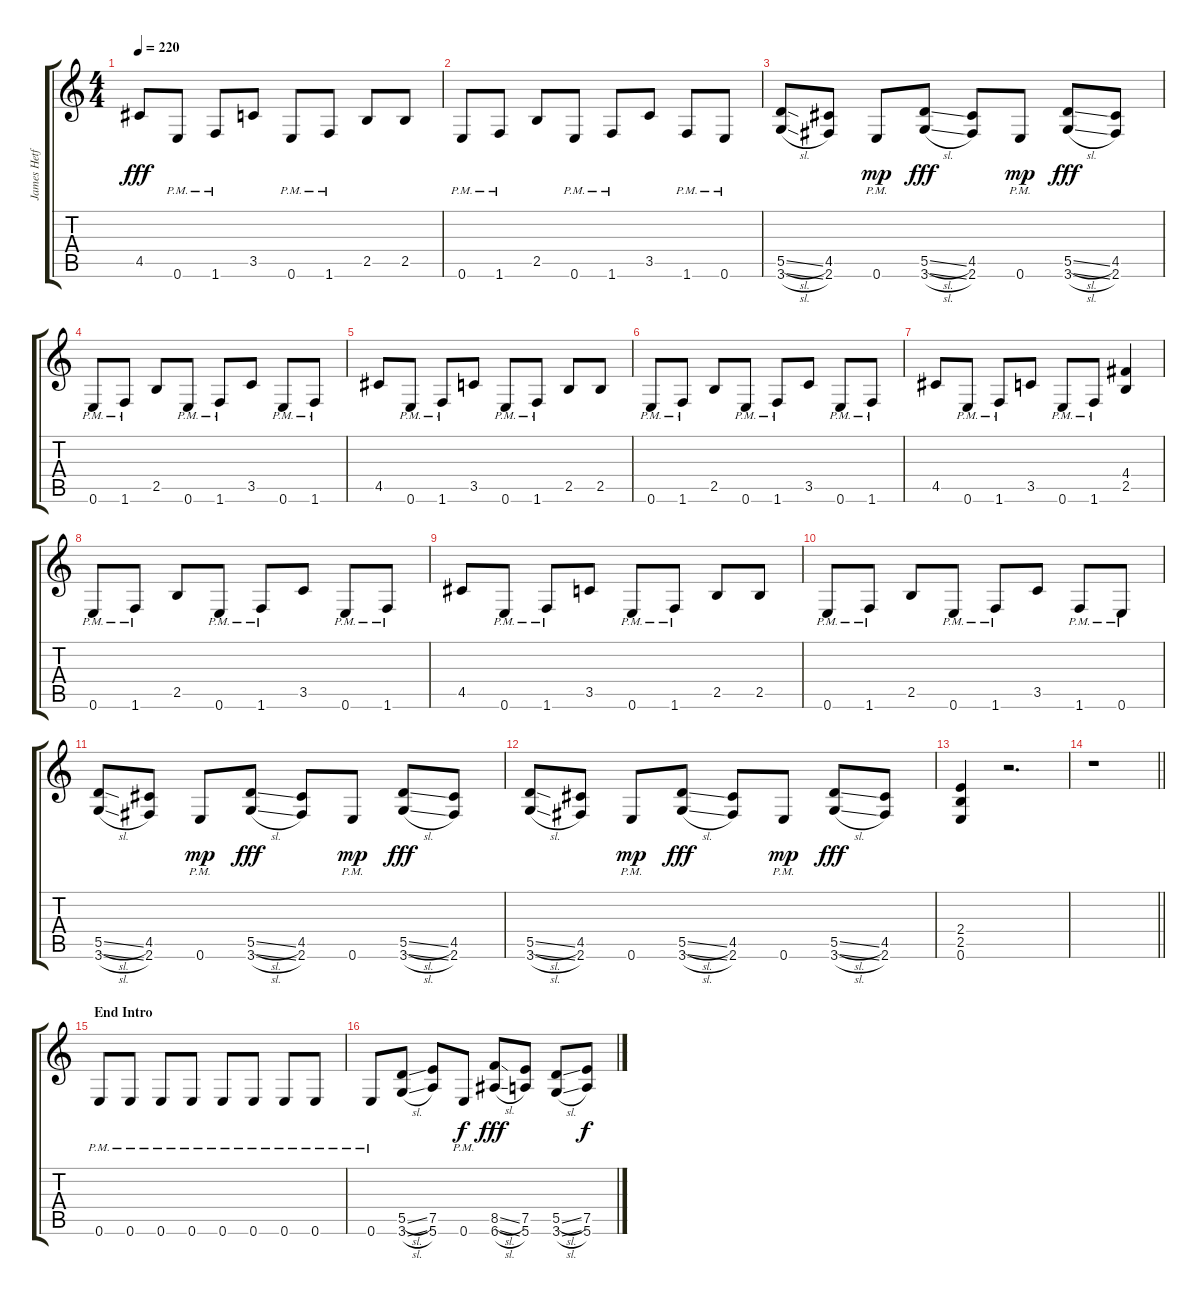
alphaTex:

\track ("James Hetfield" "James Hetf") {instrument distortionguitar}
\staff {score tabs}
\tuning (E4 B3 G3 D3 A2 E2) {hide}
\ts (4 4)
\tempo 220
\clef g2
\ks c
4.5.8{dy fff} 0.6{pm}.8 1.6{pm}.8 3.5.8 0.6{pm}.8 1.6{pm}.8 2.5.8 2.5.8 |
0.6{pm}.8 1.6{pm}.8 2.5.8 0.6{pm}.8 1.6{pm}.8 3.5.8 1.6{pm}.8 0.6{pm}.8 |
(5.5{sl} 3.6{sl}).8 (4.5 2.6).8 0.6{pm}.8{dy mp} (5.5{sl} 3.6{sl}).8{dy fff} (4.5 2.6).8 0.6{pm}.8{dy mp} (5.5{sl} 3.6{sl}).8{dy fff} (4.5 2.6).8 |
0.6{pm}.8 1.6{pm}.8 2.5.8 0.6{pm}.8 1.6{pm}.8 3.5.8 0.6{pm}.8 1.6{pm}.8 |
4.5.8 0.6{pm}.8 1.6{pm}.8 3.5.8 0.6{pm}.8 1.6{pm}.8 2.5.8 2.5.8 |
0.6{pm}.8 1.6{pm}.8 2.5.8 0.6{pm}.8 1.6{pm}.8 3.5.8 0.6{pm}.8 1.6{pm}.8 |
4.5.8 0.6{pm}.8 1.6{pm}.8 3.5.8 0.6{pm}.8 1.6{pm}.8 (4.4 2.5).4 |
0.6{pm}.8 1.6{pm}.8 2.5.8 0.6{pm}.8 1.6{pm}.8 3.5.8 0.6{pm}.8 1.6{pm}.8 |
4.5.8 0.6{pm}.8 1.6{pm}.8 3.5.8 0.6{pm}.8 1.6{pm}.8 2.5.8 2.5.8 |
0.6{pm}.8 1.6{pm}.8 2.5.8 0.6{pm}.8 1.6{pm}.8 3.5.8 1.6{pm}.8 0.6{pm}.8 |
(5.5{sl} 3.6{sl}).8 (4.5 2.6).8 0.6{pm}.8{dy mp} (5.5{sl} 3.6{sl}).8{dy fff} (4.5 2.6).8 0.6{pm}.8{dy mp} (5.5{sl} 3.6{sl}).8{dy fff} (4.5 2.6).8 |
(5.5{sl} 3.6{sl}).8 (4.5 2.6).8 0.6{pm}.8{dy mp} (5.5{sl} 3.6{sl}).8{dy fff} (4.5 2.6).8 0.6{pm}.8{dy mp} (5.5{sl} 3.6{sl}).8{dy fff} (4.5 2.6).8 |
(2.4 2.5 0.6).4 r.2{d} |
\barLineRight lightlight
r.1 |
\section ("" "End Intro")
0.6{pm}.8 0.6{pm}.8 0.6{pm}.8 0.6{pm}.8 0.6{pm}.8 0.6{pm}.8 0.6{pm}.8 0.6{pm}.8 |
0.6{pm}.8 (5.5{sl} 3.6{sl}).8 (7.5 5.6).8 0.6{pm}.8{dy f} (8.5{sl} 6.6{sl}).8{dy fff} (7.5 5.6).8 (5.5{sl} 3.6{sl}).8 (7.5 5.6).8{dy f}
